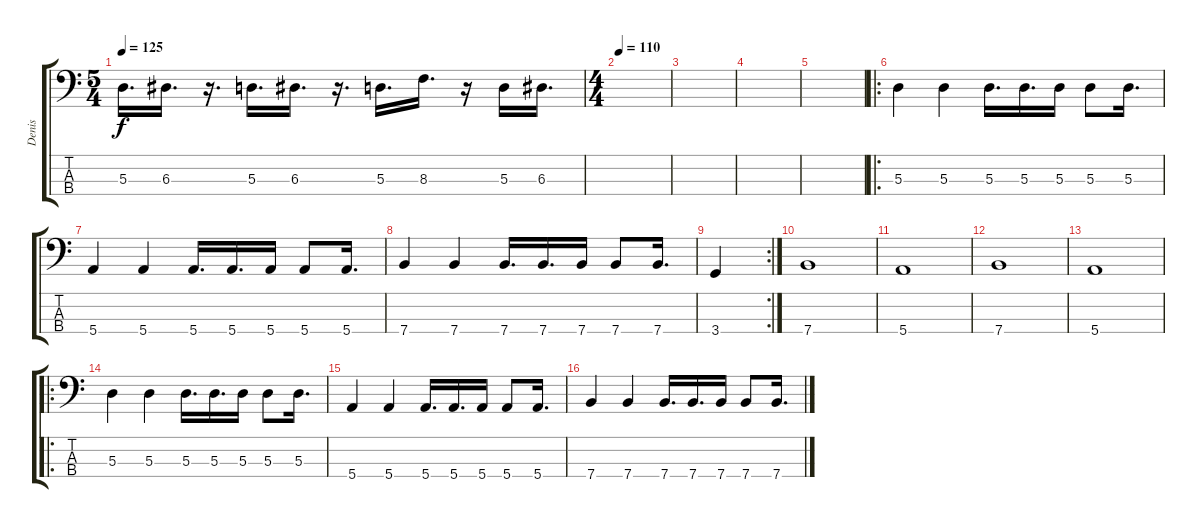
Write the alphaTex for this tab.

\track ("Denis" "Denis") {instrument electricbassfinger}
\staff {score tabs}
\tuning (G2 D2 A1 E1) {hide}
\ts (5 4)
\tempo 125
\clef f4
\ks c
5.3.16{d dy f} 6.3.16{d} r.16{d} 5.3.16{d} 6.3.16{d} r.16{d} 5.3.16{d} 8.3.16{d} r.16 5.3.16 6.3.16{d} |
\ts (4 4)
\tempo 110
|
|
|
|
\ro
5.3.4 5.3.4 5.3.16{d} 5.3.16{d} 5.3.16 5.3.8 5.3.16{d} |
5.4.4 5.4.4 5.4.16{d} 5.4.16{d} 5.4.16 5.4.8 5.4.16{d} |
7.4.4 7.4.4 7.4.16{d} 7.4.16{d} 7.4.16 7.4.8 7.4.16{d} |
\rc 2
3.4.4 |
7.4.1 |
5.4.1 |
7.4.1 |
5.4.1 |
\ro
5.3.4 5.3.4 5.3.16{d} 5.3.16{d} 5.3.16 5.3.8 5.3.16{d} |
5.4.4 5.4.4 5.4.16{d} 5.4.16{d} 5.4.16 5.4.8 5.4.16{d} |
7.4.4 7.4.4 7.4.16{d} 7.4.16{d} 7.4.16 7.4.8 7.4.16{d}
